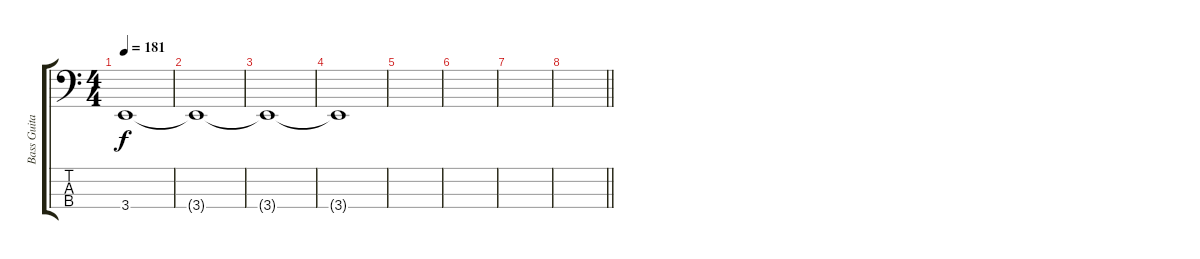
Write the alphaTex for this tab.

\track ("Bass Guitar" "Bass Guita") {instrument electricbassfinger}
\staff {score tabs}
\tuning (Gb2 Db2 Ab1 Db1) {hide}
\ts (4 4)
\tempo 181
\clef f4
\ks c
3.4.1{dy f volume 0} |
3.4{t}.1 |
3.4{t}.1 |
3.4{t}.1 |
|
|
|
\barLineRight lightlight
